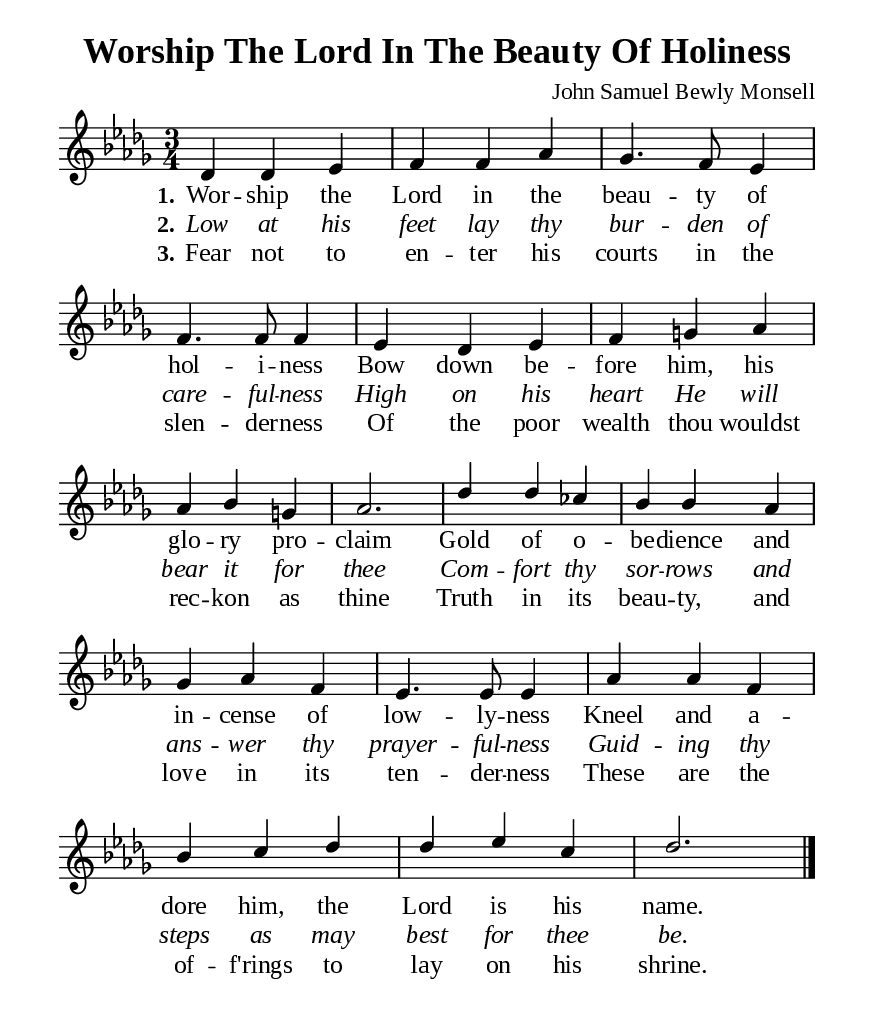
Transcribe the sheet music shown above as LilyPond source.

\version "2.18.2"

\header {
  title = "Worship The Lord In The Beauty Of Holiness"
  composer = "John Samuel Bewly Monsell"
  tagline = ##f
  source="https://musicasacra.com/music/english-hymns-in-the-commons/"
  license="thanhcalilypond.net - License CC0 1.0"
}

global= {
  \key des \major
  \time 3/4
  \override Score.BarNumber.break-visibility = ##(#f #f #f)
  \override Lyrics.LyricSpace.minimum-distance = #3.0
}

\paper {
  #(set-paper-size "a5")
  top-margin = 10\mm
  bottom-margin = 10\mm
  left-margin = 10\mm
  right-margin = 10\mm
  indent = #0
  #(define fonts
	 (make-pango-font-tree "Liberation Serif"
	 		       "Liberation Serif"
			       "Liberation Serif"
			       (/ 20 20)))
  system-system-spacing = #'((basic-distance . 3) (padding . 3))
}

printItalic = \with {
  \override LyricText.font-shape = #'italic
}

% Verse music
musicVerseSoprano = \relative c' {
  %{	01	%} des4 des ees |
  %{	02	%} f f aes |
  %{	03	%} ges4. f8 ees4 |
  %{	04	%} f4. f8 f4 |
  %{	05	%} ees des ees |
  %{	06	%} f g! aes |
  %{	07	%} aes bes g! |
  %{	08	%} aes2. |
  %{	09	%} des4 des ces |
  %{	10	%} bes bes aes |
  %{	11	%} ges aes f |
  %{	12	%} ees4. ees8 ees4 |
  %{	13	%} aes aes f |
  %{	14	%} bes c des |
  %{	15	%} des ees c |
  %{	16	%} des2. \bar "|."
}

% Verse lyrics
verseOne = \lyricmode {
  \set stanza = #"1."
  Wor -- ship the Lord in the beau -- ty of hol -- i -- ness
  Bow down be -- fore him, his glo -- ry pro -- claim
  Gold of o -- be -- dience and in -- cense of low -- ly -- ness
  Kneel and a -- dore him, the Lord is his name.
}

verseTwo = \lyricmode {
  \set stanza = #"2."
  Low at his feet lay thy bur -- den of care -- ful -- ness
  High on his heart He will bear it for thee
  Com -- fort thy sor -- rows and ans -- wer thy prayer -- ful -- ness
  Guid -- ing thy steps as may best for thee be.
}

verseThree = \lyricmode {
  \set stanza = #"3."
  Fear not to en -- ter his courts in the slen -- der -- ness
  Of the poor wealth thou wouldst rec -- kon as thine
  Truth in its beau -- ty, and love in its ten -- der -- ness
  These are the of -- f'rings to lay on his shrine.
}

% Layout
\score {
    \new ChoirStaff <<
      \new Staff <<
        \clef "treble"
        \new Voice = "sopranos" { \global \stemUp \slurUp \musicVerseSoprano }
      >>
      \new Lyrics \lyricsto sopranos \verseOne
      \new Lyrics \printItalic \lyricsto sopranos \verseTwo
      \new Lyrics \lyricsto sopranos \verseThree
    >>
}
